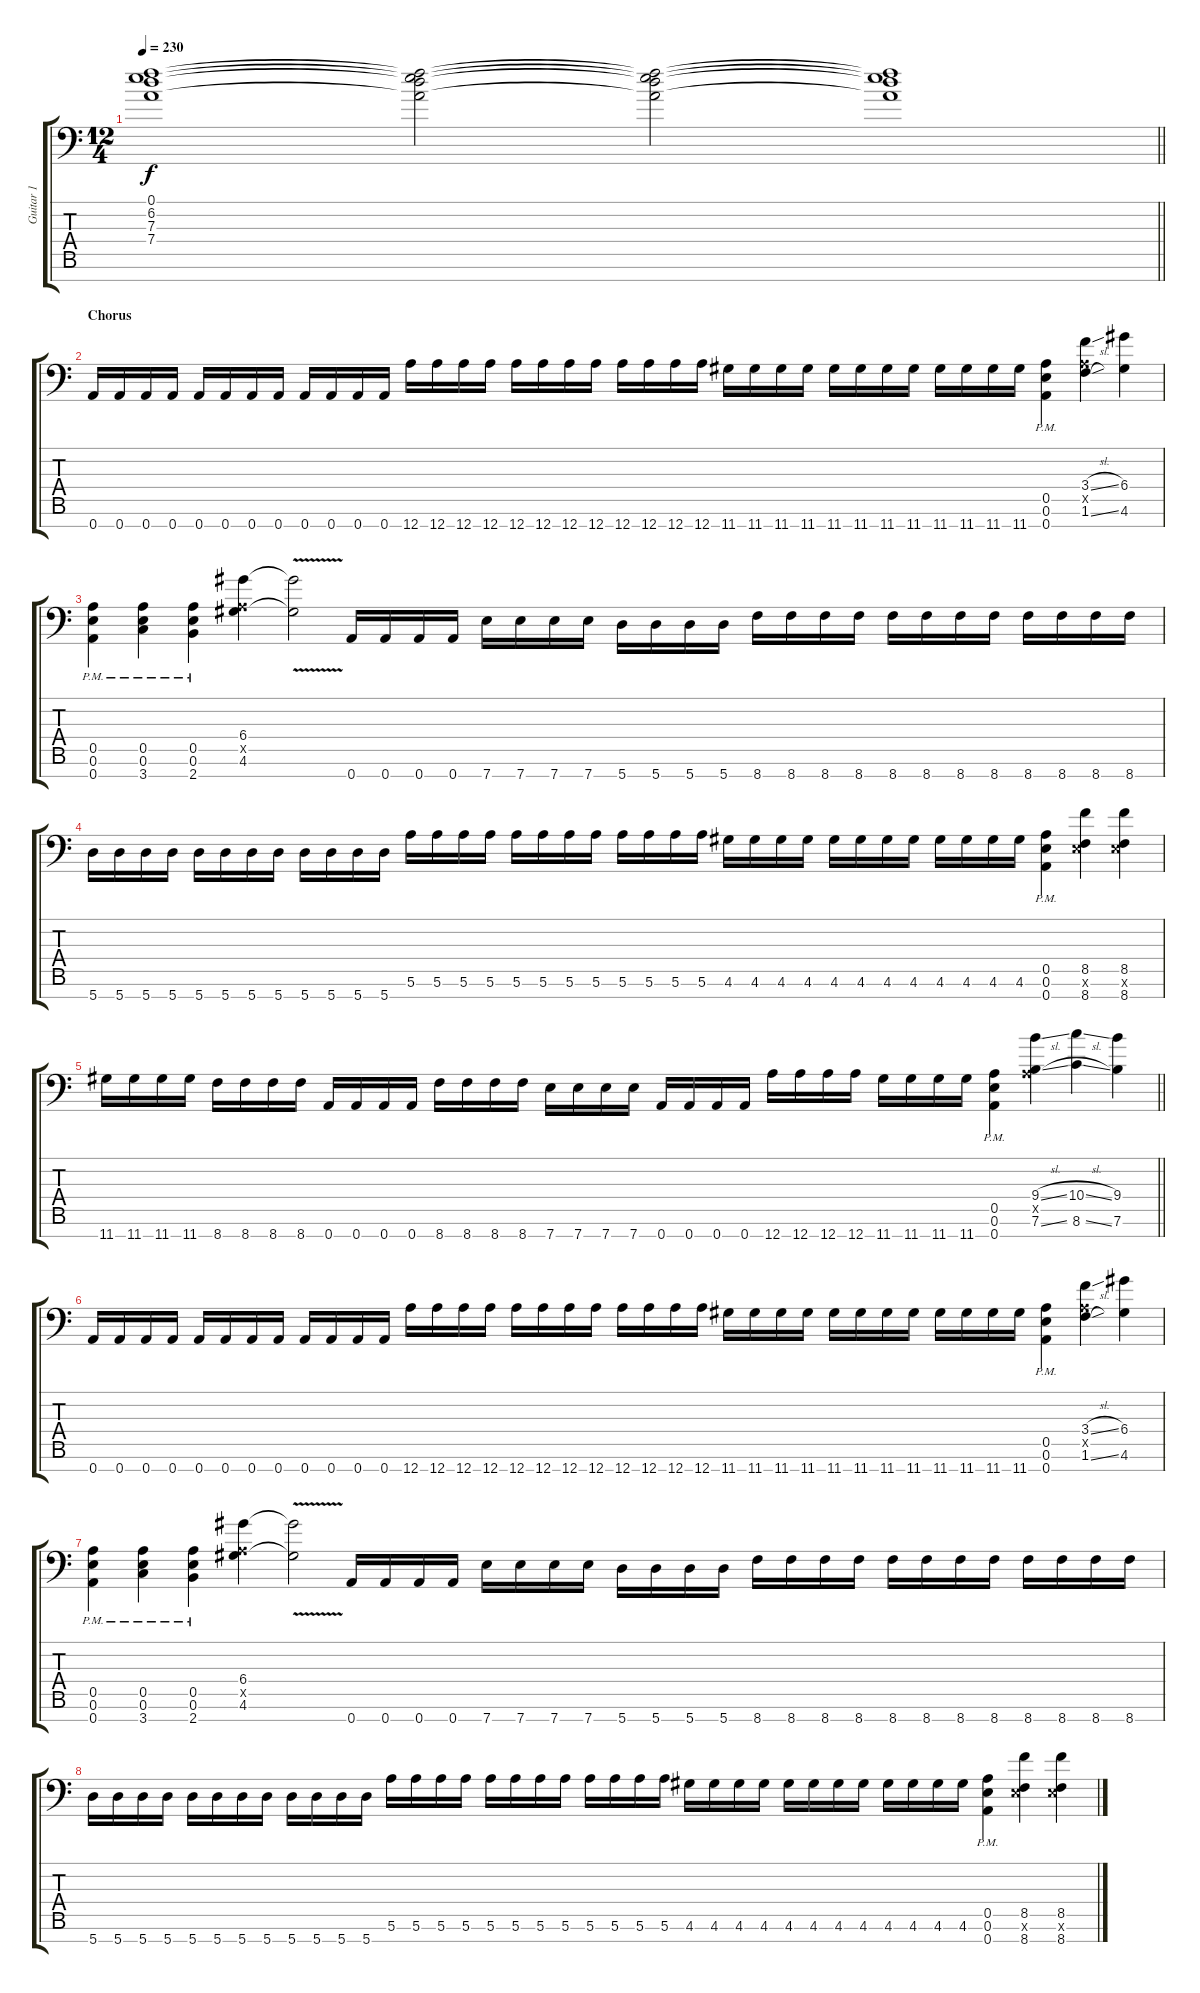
\track ("Guitar 1" "Guitar 1") {instrument overdrivenguitar}
\staff {score tabs}
\tuning (E4 B3 G3 D3 A2 E2 A1) {hide}
\ts (12 4)
\tempo 230
\clef f4
\barLineRight lightlight
\ks c
(0.1 6.2{t} 7.3{t} 7.4{t}).1{dy f} (0.1{t} 6.2{t} 7.3{t} 7.4{t}).2 (0.1{t} 6.2{t} 7.3{t} 7.4{t}).2{volume 11} (0.1{t} 6.2{t} 7.3{t} 7.4{t}).1 |
\section ("" "Chorus")
0.7.16{volume 14} 0.7.16 0.7.16 0.7.16 0.7.16 0.7.16 0.7.16 0.7.16 0.7.16 0.7.16 0.7.16 0.7.16 12.7.16 12.7.16 12.7.16 12.7.16 12.7.16 12.7.16 12.7.16 12.7.16 12.7.16 12.7.16 12.7.16 12.7.16 11.7.16 11.7.16 11.7.16 11.7.16 11.7.16 11.7.16 11.7.16 11.7.16 11.7.16 11.7.16 11.7.16 11.7.16 (0.5{pm} 0.6{pm} 0.7{pm}).4 (3.4{sl} 0.5{x} 1.6{sl}).4 (6.4 4.6).4 |
(0.5{pm} 0.6{pm} 0.7{pm}).4 (0.5{pm} 0.6{pm} 3.7{pm}).4 (0.5{pm} 0.6{pm} 2.7{pm}).4 (6.4 0.5{x} 4.6).4 (6.4{v t} 4.6{v t}).2 0.7.16 0.7.16 0.7.16 0.7.16 7.7.16 7.7.16 7.7.16 7.7.16 5.7.16 5.7.16 5.7.16 5.7.16 8.7.16 8.7.16 8.7.16 8.7.16 8.7.16 8.7.16 8.7.16 8.7.16 8.7.16 8.7.16 8.7.16 8.7.16 |
5.7.16 5.7.16 5.7.16 5.7.16 5.7.16 5.7.16 5.7.16 5.7.16 5.7.16 5.7.16 5.7.16 5.7.16 5.6.16 5.6.16 5.6.16 5.6.16 5.6.16 5.6.16 5.6.16 5.6.16 5.6.16 5.6.16 5.6.16 5.6.16 4.6.16 4.6.16 4.6.16 4.6.16 4.6.16 4.6.16 4.6.16 4.6.16 4.6.16 4.6.16 4.6.16 4.6.16 (0.5{pm} 0.6{pm} 0.7{pm}).4 (8.5 0.6{x} 8.7).4 (8.5 0.6{x} 8.7).4 |
\barLineRight lightlight
11.7.16 11.7.16 11.7.16 11.7.16 8.7.16 8.7.16 8.7.16 8.7.16 0.7.16 0.7.16 0.7.16 0.7.16 8.7.16 8.7.16 8.7.16 8.7.16 7.7.16 7.7.16 7.7.16 7.7.16 0.7.16 0.7.16 0.7.16 0.7.16 12.7.16 12.7.16 12.7.16 12.7.16 11.7.16 11.7.16 11.7.16 11.7.16 (0.5{pm} 0.6{pm} 0.7{pm}).4 (9.4{sl} 0.5{x} 7.6{sl}).4 (10.4{sl} 8.6{sl}).4 (9.4 7.6).4 |
0.7.16 0.7.16 0.7.16 0.7.16 0.7.16 0.7.16 0.7.16 0.7.16 0.7.16 0.7.16 0.7.16 0.7.16 12.7.16 12.7.16 12.7.16 12.7.16 12.7.16 12.7.16 12.7.16 12.7.16 12.7.16 12.7.16 12.7.16 12.7.16 11.7.16 11.7.16 11.7.16 11.7.16 11.7.16 11.7.16 11.7.16 11.7.16 11.7.16 11.7.16 11.7.16 11.7.16 (0.5{pm} 0.6{pm} 0.7{pm}).4 (3.4{sl} 0.5{x} 1.6{sl}).4 (6.4 4.6).4 |
(0.5{pm} 0.6{pm} 0.7{pm}).4 (0.5{pm} 0.6{pm} 3.7{pm}).4 (0.5{pm} 0.6{pm} 2.7{pm}).4 (6.4 0.5{x} 4.6).4 (6.4{v t} 4.6{v t}).2 0.7.16 0.7.16 0.7.16 0.7.16 7.7.16 7.7.16 7.7.16 7.7.16 5.7.16 5.7.16 5.7.16 5.7.16 8.7.16 8.7.16 8.7.16 8.7.16 8.7.16 8.7.16 8.7.16 8.7.16 8.7.16 8.7.16 8.7.16 8.7.16 |
5.7.16 5.7.16 5.7.16 5.7.16 5.7.16 5.7.16 5.7.16 5.7.16 5.7.16 5.7.16 5.7.16 5.7.16 5.6.16 5.6.16 5.6.16 5.6.16 5.6.16 5.6.16 5.6.16 5.6.16 5.6.16 5.6.16 5.6.16 5.6.16 4.6.16 4.6.16 4.6.16 4.6.16 4.6.16 4.6.16 4.6.16 4.6.16 4.6.16 4.6.16 4.6.16 4.6.16 (0.5{pm} 0.6{pm} 0.7{pm}).4 (8.5 0.6{x} 8.7).4 (8.5 0.6{x} 8.7).4
